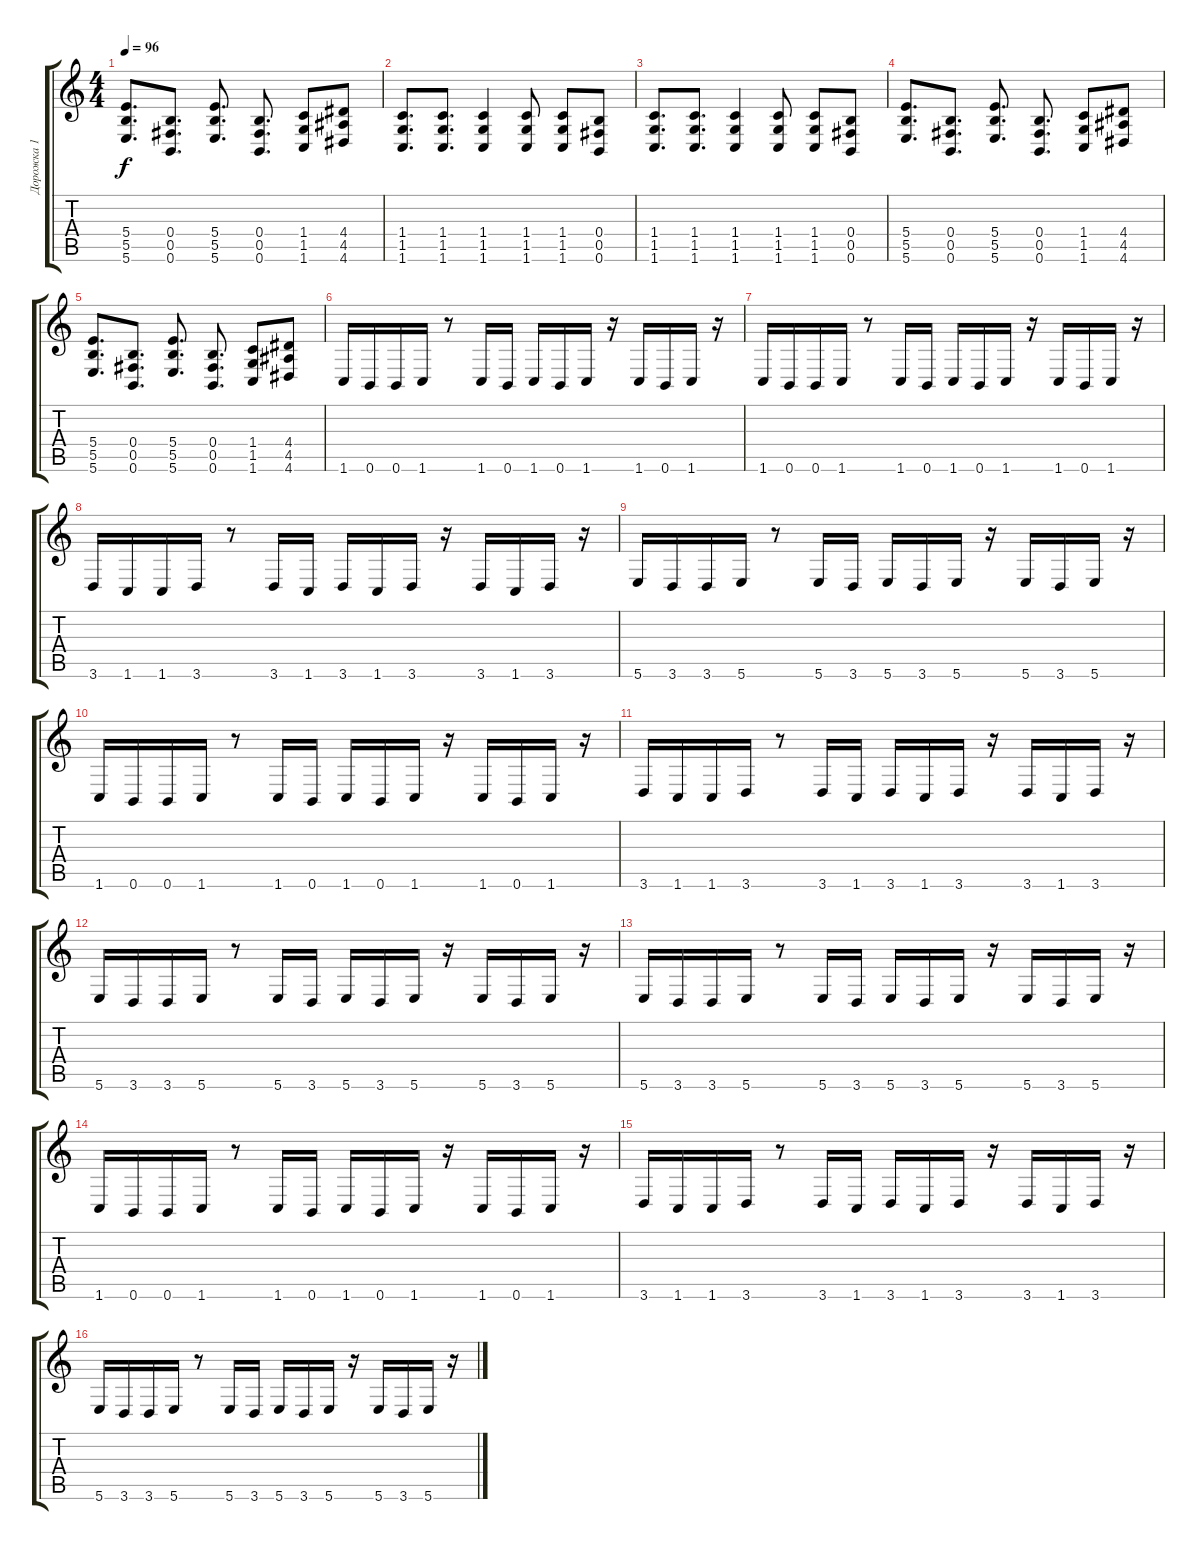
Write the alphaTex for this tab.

\track ("Дорожка 1" "Дорожка 1") {mute instrument electricguitarclean}
\staff {score tabs}
\tuning (Db4 Ab3 E3 B2 Gb2 B1) {hide}
\ts (4 4)
\tempo 96
\clef g2
\ks c
(5.4 5.5 5.6).8{d dy f} (0.4 0.5 0.6).8{d} (5.4 5.5 5.6).8{d} (0.4 0.5 0.6).8{d} (1.4 1.5 1.6).8 (4.4 4.5 4.6).8 |
(1.4 1.5 1.6).8{d} (1.4 1.5 1.6).8{d} (1.4 1.5 1.6).4 (1.4 1.5 1.6).8 (1.4 1.5 1.6).8 (0.4 0.5 0.6).8 |
(1.4 1.5 1.6).8{d} (1.4 1.5 1.6).8{d} (1.4 1.5 1.6).4 (1.4 1.5 1.6).8 (1.4 1.5 1.6).8 (0.4 0.5 0.6).8 |
(5.4 5.5 5.6).8{d} (0.4 0.5 0.6).8{d} (5.4 5.5 5.6).8{d} (0.4 0.5 0.6).8{d} (1.4 1.5 1.6).8 (4.4 4.5 4.6).8 |
(5.4 5.5 5.6).8{d} (0.4 0.5 0.6).8{d} (5.4 5.5 5.6).8{d} (0.4 0.5 0.6).8{d} (1.4 1.5 1.6).8 (4.4 4.5 4.6).8 |
1.6.16{instrument electricguitarclean} 0.6.16 0.6.16 1.6.16 r.8 1.6.16 0.6.16 1.6.16 0.6.16 1.6.16 r.16 1.6.16 0.6.16 1.6.16 r.16 |
1.6.16 0.6.16 0.6.16 1.6.16 r.8 1.6.16 0.6.16 1.6.16 0.6.16 1.6.16 r.16 1.6.16 0.6.16 1.6.16 r.16 |
3.6.16 1.6.16 1.6.16 3.6.16 r.8 3.6.16 1.6.16 3.6.16 1.6.16 3.6.16 r.16 3.6.16 1.6.16 3.6.16 r.16 |
5.6.16 3.6.16 3.6.16 5.6.16 r.8 5.6.16 3.6.16 5.6.16 3.6.16 5.6.16 r.16 5.6.16 3.6.16 5.6.16 r.16 |
1.6.16 0.6.16 0.6.16 1.6.16 r.8 1.6.16 0.6.16 1.6.16 0.6.16 1.6.16 r.16 1.6.16 0.6.16 1.6.16 r.16 |
3.6.16 1.6.16 1.6.16 3.6.16 r.8 3.6.16 1.6.16 3.6.16 1.6.16 3.6.16 r.16 3.6.16 1.6.16 3.6.16 r.16 |
5.6.16 3.6.16 3.6.16 5.6.16 r.8 5.6.16 3.6.16 5.6.16 3.6.16 5.6.16 r.16 5.6.16 3.6.16 5.6.16 r.16 |
5.6.16 3.6.16 3.6.16 5.6.16 r.8 5.6.16 3.6.16 5.6.16 3.6.16 5.6.16 r.16 5.6.16 3.6.16 5.6.16 r.16 |
1.6.16 0.6.16 0.6.16 1.6.16 r.8 1.6.16 0.6.16 1.6.16 0.6.16 1.6.16 r.16 1.6.16 0.6.16 1.6.16 r.16 |
3.6.16 1.6.16 1.6.16 3.6.16 r.8 3.6.16 1.6.16 3.6.16 1.6.16 3.6.16 r.16 3.6.16 1.6.16 3.6.16 r.16 |
5.6.16 3.6.16 3.6.16 5.6.16 r.8 5.6.16 3.6.16 5.6.16 3.6.16 5.6.16 r.16 5.6.16 3.6.16 5.6.16 r.16
